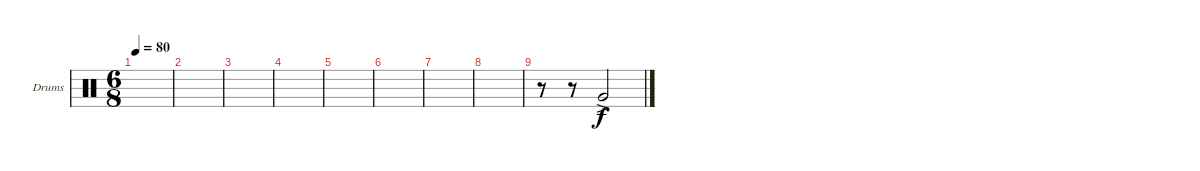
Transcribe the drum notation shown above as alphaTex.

\defaultSystemsLayout 4
\bracketExtendMode groupsimilarinstruments
\firstSystemTrackNameOrientation horizontal
\otherSystemsTrackNameOrientation horizontal
\track ("Tom 04" "Drums") {instrument percussion}
\staff {score}
\articulation defaults
\ts (6 8)
\tempo 80
\clef neutral
\scale
0.333333
\ks c
|
\scale
0.333333 |
\scale
0.333333 |
\scale
0.333333 |
\scale
0.333333 |
\scale
0.333333 |
\scale
0.333333 |
\scale
0.333333 |
\scale
0.333333 r.8 r.8 "Very Low Tom (hit)"{ac}.2 |
\scale
0.333333 |
\scale
0.333333 |
\scale
0.333333
